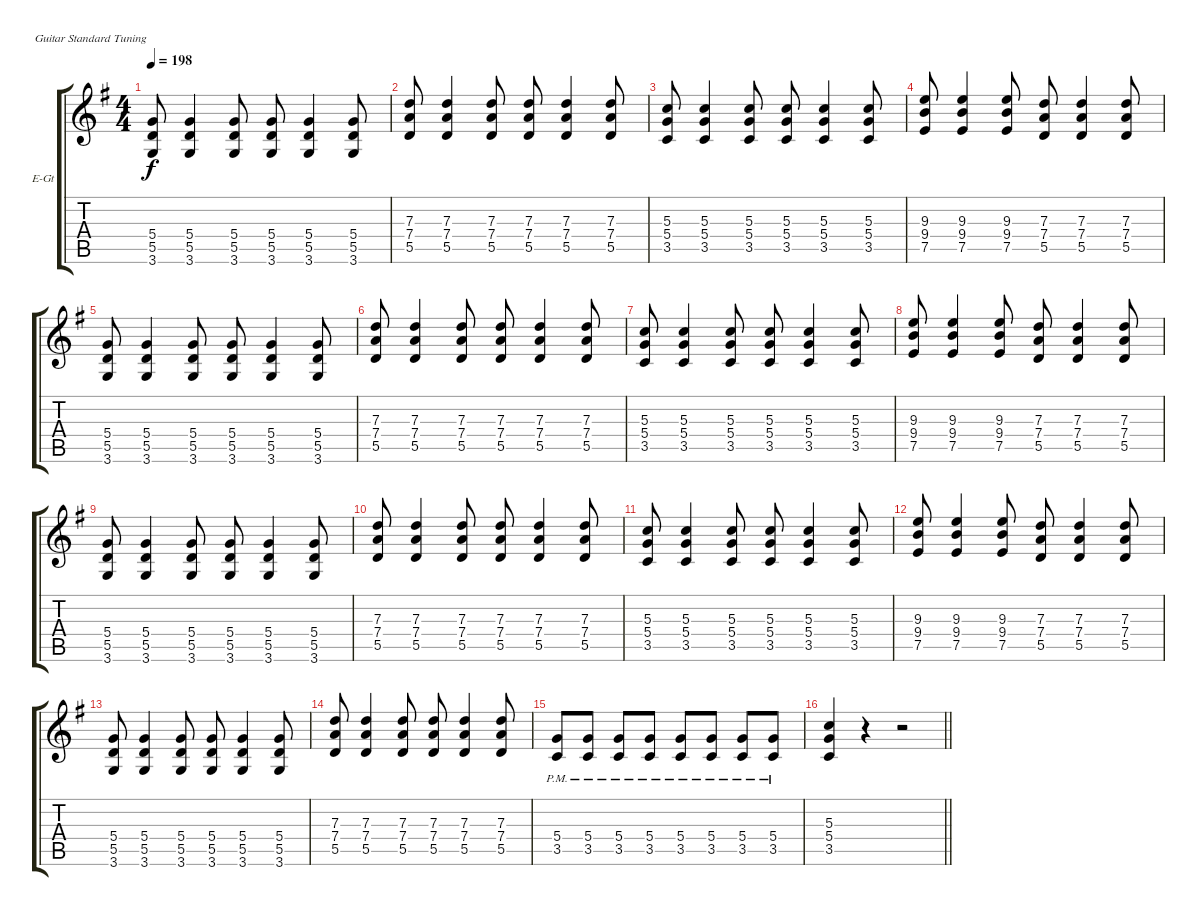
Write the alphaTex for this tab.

\defaultSystemsLayout 4
\bracketExtendMode groupsimilarinstruments
\firstSystemTrackNameOrientation horizontal
\otherSystemsTrackNameOrientation horizontal
\track ("Guitar 2" "E-Gt") {instrument distortionguitar}
\staff {score tabs}
\tuning (E4 B3 G3 D3 A2 E2)
\ts (4 4)
\tempo 198
\clef g2
\ks g
(3.6 5.5 5.4).8{dy f} (3.6 5.5 5.4).4 (3.6 5.5 5.4).8 (3.6 5.5 5.4).8 (3.6 5.5 5.4).4 (3.6 5.5 5.4).8 |
(5.5 7.4 7.3).8 (5.5 7.4 7.3).4 (5.5 7.4 7.3).8 (5.5 7.4 7.3).8 (5.5 7.4 7.3).4 (5.5 7.4 7.3).8 |
(3.5 5.4 5.3).8 (3.5 5.4 5.3).4 (3.5 5.4 5.3).8 (3.5 5.4 5.3).8 (3.5 5.4 5.3).4 (3.5 5.4 5.3).8 |
(7.5 9.4 9.3).8 (7.5 9.4 9.3).4 (7.5 9.4 9.3).8 (5.5 7.4 7.3).8 (5.5 7.4 7.3).4 (5.5 7.4 7.3).8 |
(3.6 5.5 5.4).8 (3.6 5.5 5.4).4 (3.6 5.5 5.4).8 (3.6 5.5 5.4).8 (3.6 5.5 5.4).4 (3.6 5.5 5.4).8 |
(5.5 7.4 7.3).8 (5.5 7.4 7.3).4 (5.5 7.4 7.3).8 (5.5 7.4 7.3).8 (5.5 7.4 7.3).4 (5.5 7.4 7.3).8 |
(3.5 5.4 5.3).8 (3.5 5.4 5.3).4 (3.5 5.4 5.3).8 (3.5 5.4 5.3).8 (3.5 5.4 5.3).4 (3.5 5.4 5.3).8 |
(7.5 9.4 9.3).8 (7.5 9.4 9.3).4 (7.5 9.4 9.3).8 (5.5 7.4 7.3).8 (5.5 7.4 7.3).4 (5.5 7.4 7.3).8 |
(3.6 5.5 5.4).8 (3.6 5.5 5.4).4 (3.6 5.5 5.4).8 (3.6 5.5 5.4).8 (3.6 5.5 5.4).4 (3.6 5.5 5.4).8 |
(5.5 7.4 7.3).8 (5.5 7.4 7.3).4 (5.5 7.4 7.3).8 (5.5 7.4 7.3).8 (5.5 7.4 7.3).4 (5.5 7.4 7.3).8 |
(3.5 5.4 5.3).8 (3.5 5.4 5.3).4 (3.5 5.4 5.3).8 (3.5 5.4 5.3).8 (3.5 5.4 5.3).4 (3.5 5.4 5.3).8 |
(7.5 9.4 9.3).8 (7.5 9.4 9.3).4 (7.5 9.4 9.3).8 (5.5 7.4 7.3).8 (5.5 7.4 7.3).4 (5.5 7.4 7.3).8 |
(3.6 5.5 5.4).8 (3.6 5.5 5.4).4 (3.6 5.5 5.4).8 (3.6 5.5 5.4).8 (3.6 5.5 5.4).4 (3.6 5.5 5.4).8 |
(5.5 7.4 7.3).8 (5.5 7.4 7.3).4 (5.5 7.4 7.3).8 (5.5 7.4 7.3).8 (5.5 7.4 7.3).4 (5.5 7.4 7.3).8 |
(3.5{pm} 5.4{pm}).8 (3.5{pm} 5.4{pm}).8 (3.5{pm} 5.4{pm}).8 (3.5{pm} 5.4{pm}).8 (3.5{pm} 5.4{pm}).8 (3.5{pm} 5.4{pm}).8 (3.5{pm} 5.4{pm}).8 (3.5{pm} 5.4{pm}).8 |
\barLineRight lightlight
(3.5 5.4 5.3).4 r.4 r.2
